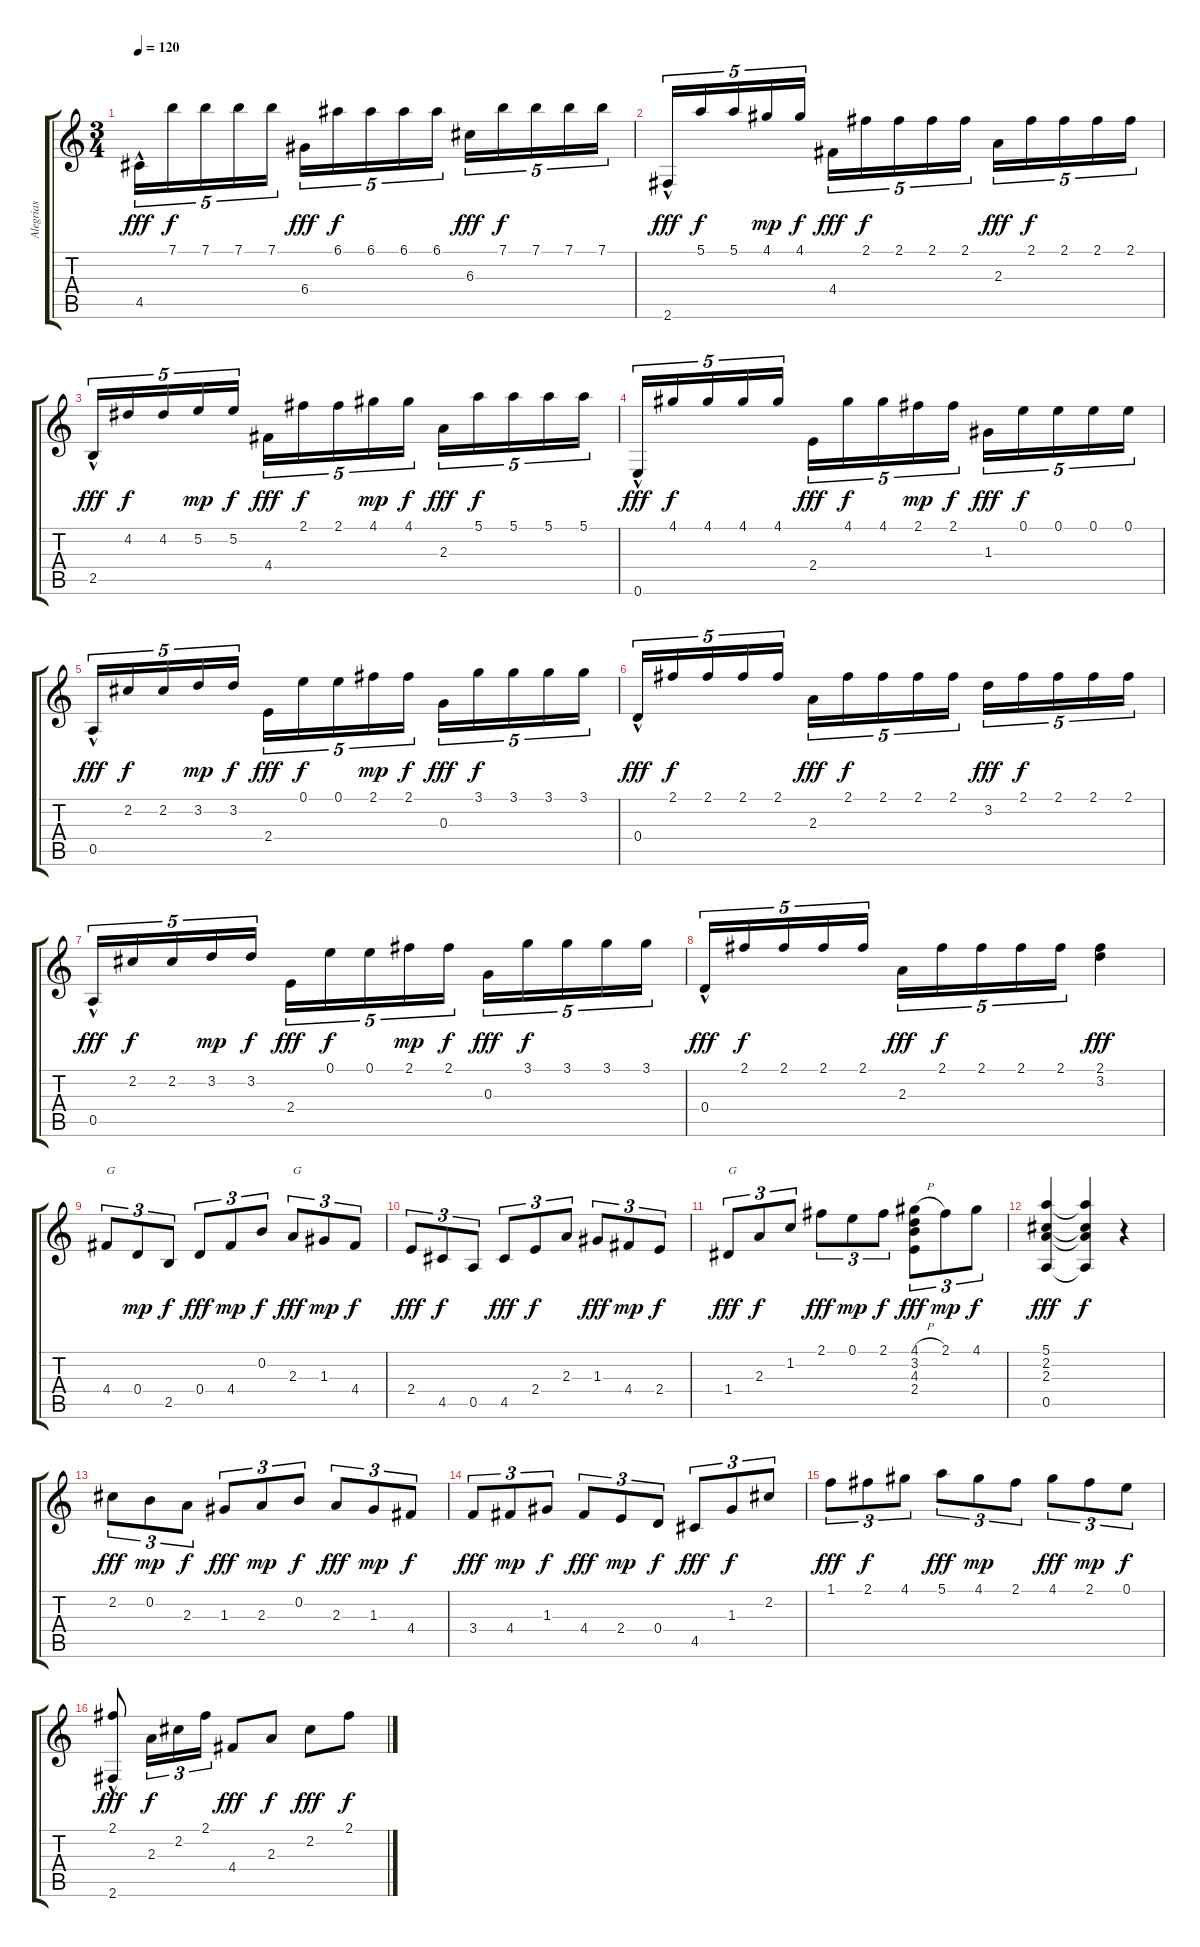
\track ("Alegrias" "Alegrias") {instrument acousticguitarnylon}
\staff {score tabs}
\tuning (E4 B3 G3 D3 A2 E2) {hide}
\ts (3 4)
\tempo 120
\clef g2
\ks c
4.5{hac}.16{tu (5 4) dy fff} 7.1.16{tu (5 4) dy f} 7.1.16{tu (5 4)} 7.1.16{tu (5 4)} 7.1.16{tu (5 4)} 6.4.16{tu (5 4) dy fff} 6.1.16{tu (5 4) dy f} 6.1.16{tu (5 4)} 6.1.16{tu (5 4)} 6.1.16{tu (5 4)} 6.3.16{tu (5 4) dy fff} 7.1.16{tu (5 4) dy f} 7.1.16{tu (5 4)} 7.1.16{tu (5 4)} 7.1.16{tu (5 4)} |
2.6{hac}.16{tu (5 4) dy fff} 5.1.16{tu (5 4) dy f} 5.1.16{tu (5 4)} 4.1.16{tu (5 4) dy mp} 4.1.16{tu (5 4) dy f} 4.4.16{tu (5 4) dy fff} 2.1.16{tu (5 4) dy f} 2.1.16{tu (5 4)} 2.1.16{tu (5 4)} 2.1.16{tu (5 4)} 2.3.16{tu (5 4) dy fff} 2.1.16{tu (5 4) dy f} 2.1.16{tu (5 4)} 2.1.16{tu (5 4)} 2.1.16{tu (5 4)} |
2.5{hac}.16{tu (5 4) dy fff} 4.2.16{tu (5 4) dy f} 4.2.16{tu (5 4)} 5.2.16{tu (5 4) dy mp} 5.2.16{tu (5 4) dy f} 4.4.16{tu (5 4) dy fff} 2.1.16{tu (5 4) dy f} 2.1.16{tu (5 4)} 4.1.16{tu (5 4) dy mp} 4.1.16{tu (5 4) dy f} 2.3.16{tu (5 4) dy fff} 5.1.16{tu (5 4) dy f} 5.1.16{tu (5 4)} 5.1.16{tu (5 4)} 5.1.16{tu (5 4)} |
0.6{hac}.16{tu (5 4) dy fff} 4.1.16{tu (5 4) dy f} 4.1.16{tu (5 4)} 4.1.16{tu (5 4)} 4.1.16{tu (5 4)} 2.4.16{tu (5 4) dy fff} 4.1.16{tu (5 4) dy f} 4.1.16{tu (5 4)} 2.1.16{tu (5 4) dy mp} 2.1.16{tu (5 4) dy f} 1.3.16{tu (5 4) dy fff} 0.1.16{tu (5 4) dy f} 0.1.16{tu (5 4)} 0.1.16{tu (5 4)} 0.1.16{tu (5 4)} |
0.5{hac}.16{tu (5 4) dy fff} 2.2.16{tu (5 4) dy f} 2.2.16{tu (5 4)} 3.2.16{tu (5 4) dy mp} 3.2.16{tu (5 4) dy f} 2.4.16{tu (5 4) dy fff} 0.1.16{tu (5 4) dy f} 0.1.16{tu (5 4)} 2.1.16{tu (5 4) dy mp} 2.1.16{tu (5 4) dy f} 0.3.16{tu (5 4) dy fff} 3.1.16{tu (5 4) dy f} 3.1.16{tu (5 4)} 3.1.16{tu (5 4)} 3.1.16{tu (5 4)} |
0.4{hac}.16{tu (5 4) dy fff} 2.1.16{tu (5 4) dy f} 2.1.16{tu (5 4)} 2.1.16{tu (5 4)} 2.1.16{tu (5 4)} 2.3.16{tu (5 4) dy fff} 2.1.16{tu (5 4) dy f} 2.1.16{tu (5 4)} 2.1.16{tu (5 4)} 2.1.16{tu (5 4)} 3.2.16{tu (5 4) dy fff} 2.1.16{tu (5 4) dy f} 2.1.16{tu (5 4)} 2.1.16{tu (5 4)} 2.1.16{tu (5 4)} |
0.5{hac}.16{tu (5 4) dy fff} 2.2.16{tu (5 4) dy f} 2.2.16{tu (5 4)} 3.2.16{tu (5 4) dy mp} 3.2.16{tu (5 4) dy f} 2.4.16{tu (5 4) dy fff} 0.1.16{tu (5 4) dy f} 0.1.16{tu (5 4)} 2.1.16{tu (5 4) dy mp} 2.1.16{tu (5 4) dy f} 0.3.16{tu (5 4) dy fff} 3.1.16{tu (5 4) dy f} 3.1.16{tu (5 4)} 3.1.16{tu (5 4)} 3.1.16{tu (5 4)} |
0.4{hac}.16{tu (5 4) dy fff} 2.1.16{tu (5 4) dy f} 2.1.16{tu (5 4)} 2.1.16{tu (5 4)} 2.1.16{tu (5 4)} 2.3.16{tu (5 4) dy fff} 2.1.16{tu (5 4) dy f} 2.1.16{tu (5 4)} 2.1.16{tu (5 4)} 2.1.16{tu (5 4)} (2.1 3.2).4{dy fff} |
4.4.8{tu (3 2) txt "G"} 0.4.8{tu (3 2) dy mp} 2.5.8{tu (3 2) dy f} 0.4.8{tu (3 2) dy fff} 4.4.8{tu (3 2) dy mp} 0.2.8{tu (3 2) dy f} 2.3.8{tu (3 2) txt "G" dy fff} 1.3.8{tu (3 2) dy mp} 4.4.8{tu (3 2) dy f} |
2.4.8{tu (3 2) dy fff} 4.5.8{tu (3 2) dy f} 0.5.8{tu (3 2)} 4.5.8{tu (3 2) dy fff} 2.4.8{tu (3 2) dy f} 2.3.8{tu (3 2)} 1.3.8{tu (3 2) dy fff} 4.4.8{tu (3 2) dy mp} 2.4.8{tu (3 2) dy f} |
1.4.8{tu (3 2) txt "G" dy fff} 2.3.8{tu (3 2) dy f} 1.2.8{tu (3 2)} 2.1.8{tu (3 2) dy fff} 0.1.8{tu (3 2) dy mp} 2.1.8{tu (3 2) dy f} (4.1{h} 3.2 4.3 2.4).8{tu (3 2) dy fff} 2.1.8{tu (3 2) dy mp} 4.1.8{tu (3 2) dy f} |
(5.1 2.2 2.3 0.5).4{dy fff} (5.1{t} 2.2{t} 2.3{t} 0.5{t}).4{dy f} r.4 |
2.2.8{tu (3 2) dy fff} 0.2.8{tu (3 2) dy mp} 2.3.8{tu (3 2) dy f} 1.3.8{tu (3 2) dy fff} 2.3.8{tu (3 2) dy mp} 0.2.8{tu (3 2) dy f} 2.3.8{tu (3 2) dy fff} 1.3.8{tu (3 2) dy mp} 4.4.8{tu (3 2) dy f} |
3.4.8{tu (3 2) dy fff} 4.4.8{tu (3 2) dy mp} 1.3.8{tu (3 2) dy f} 4.4.8{tu (3 2) dy fff} 2.4.8{tu (3 2) dy mp} 0.4.8{tu (3 2) dy f} 4.5.8{tu (3 2) dy fff} 1.3.8{tu (3 2) dy f} 2.2.8{tu (3 2)} |
1.1.8{tu (3 2) dy fff} 2.1.8{tu (3 2) dy f} 4.1.8{tu (3 2)} 5.1.8{tu (3 2) dy fff} 4.1.8{tu (3 2) dy mp} 2.1.8{tu (3 2)} 4.1.8{tu (3 2) dy fff} 2.1.8{tu (3 2) dy mp} 0.1.8{tu (3 2) dy f} |
(2.1 2.6{hac}).8{dy fff} 2.3.16{tu (3 2) dy f} 2.2.16{tu (3 2)} 2.1.16{tu (3 2)} 4.4.8{dy fff} 2.3.8{dy f} 2.2.8{dy fff} 2.1.8{dy f}
